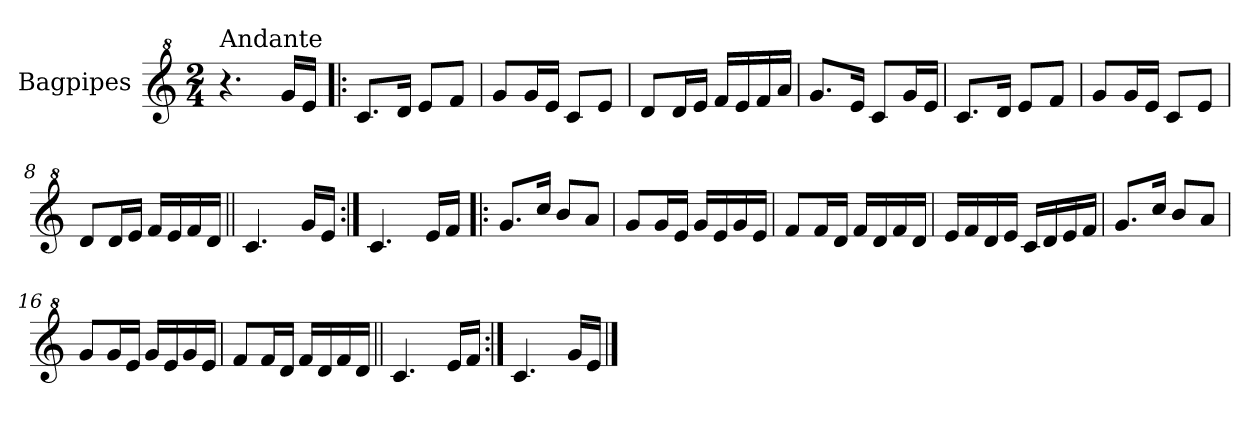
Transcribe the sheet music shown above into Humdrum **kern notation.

**kern
*part1
*staff1
*I"Bagpipes
*I'Bag
*clefG^2
*k[]
*C:
*M2/4
=1
!LO:TX:a:t=Andante
4.r
16gg/LL
16ee/JJ
=2!|:
8.cc/L
16dd/Jk
8ee/L
8ff/J
=3
8gg/L
16gg/L
16ee/JJ
8cc/L
8ee/J
=4
8dd/L
16dd/L
16ee/JJ
16ff/LL
16ee/
16ff/
16aa/JJ
=5
8.gg/L
16ee/Jk
8cc/L
16gg/L
16ee/JJ
=6
8.cc/L
16dd/Jk
8ee/L
8ff/J
=7
8gg/L
16gg/L
16ee/JJ
8cc/L
8ee/J
=8
8dd/L
16dd/L
16ee/JJ
16ff/LL
16ee/
16ff/
16dd/JJ
!!LO:LB:g=z
=9||
4.cc/
16gg/LL
16ee/JJ
=10:|!
4.cc/
16ee/LL
16ff/JJ
=11!|:
8.gg/L
16ccc/Jk
8bb/L
8aa/J
=12
8gg/L
16gg/L
16ee/JJ
16gg/LL
16ee/
16gg/
16ee/JJ
=13
8ff/L
16ff/L
16dd/JJ
16ff/LL
16dd/
16ff/
16dd/JJ
=14
16ee/LL
16ff/
16dd/
16ee/JJ
16cc/LL
16dd/
16ee/
16ff/JJ
=15
8.gg/L
16ccc/Jk
8bb/L
8aa/J
!!LO:LB:g=z
=16
8gg/L
16gg/L
16ee/JJ
16gg/LL
16ee/
16gg/
16ee/JJ
=17
8ff/L
16ff/L
16dd/JJ
16ff/LL
16dd/
16ff/
16dd/JJ
=18||
4.cc/
16ee/LL
16ff/JJ
=19:|!
4.cc/
16gg/LL
16ee/JJ
==
*-
